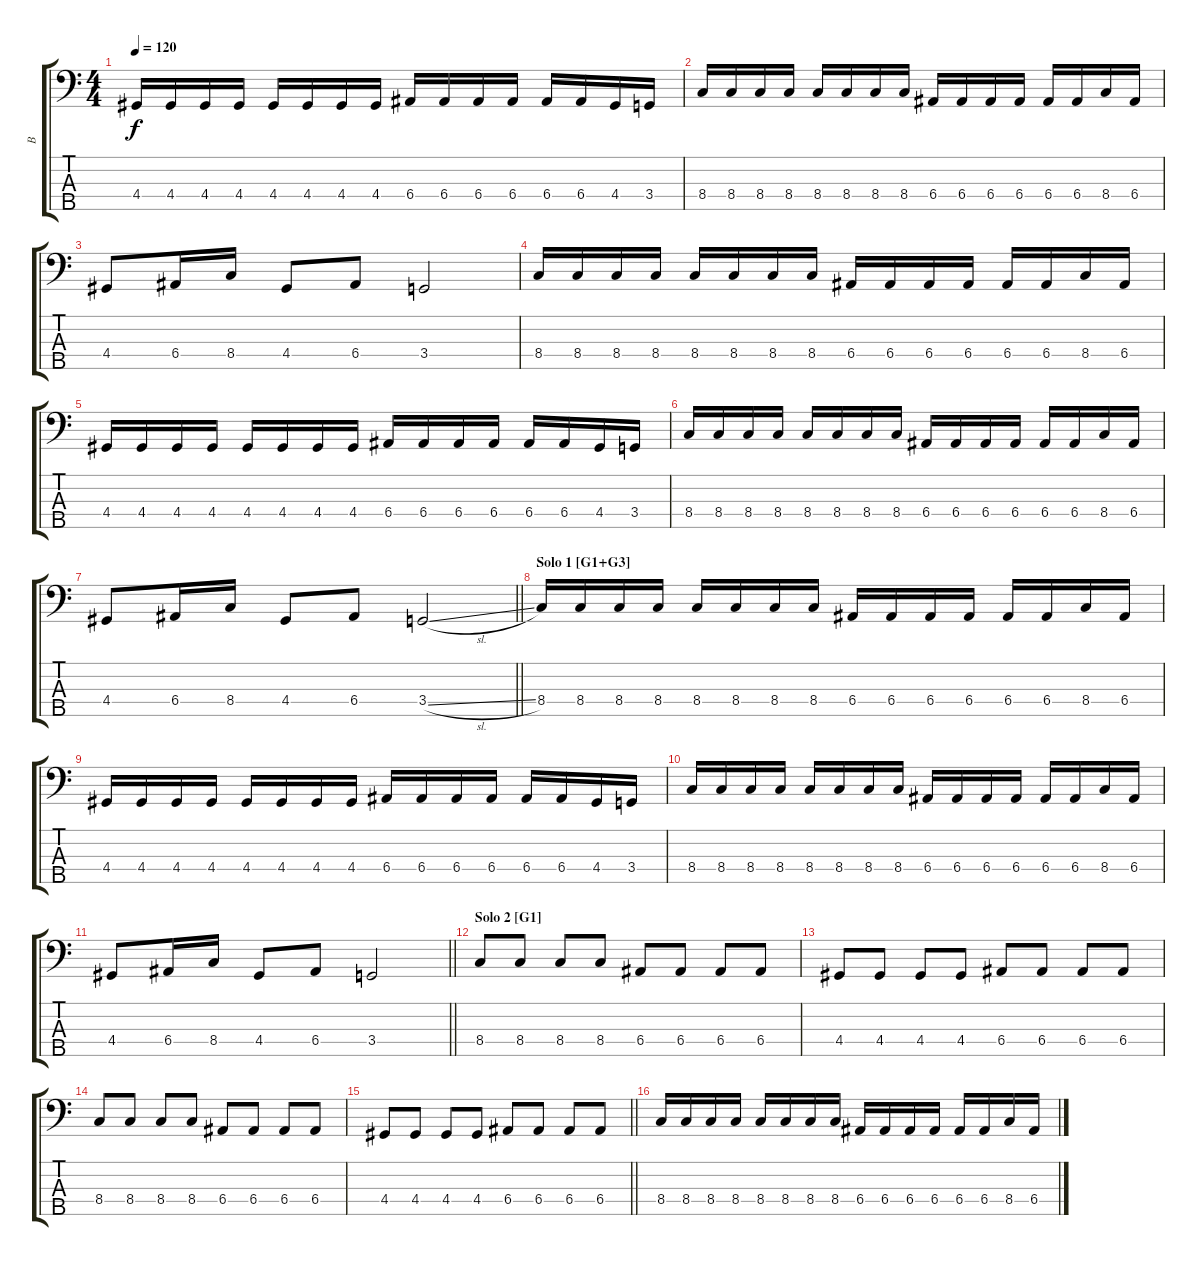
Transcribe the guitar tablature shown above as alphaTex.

\track ("B" "B") {instrument electricbassfinger}
\staff {score tabs}
\tuning (G2 D2 A1 E1 B0) {hide}
\ts (4 4)
\tempo 120
\clef f4
\ks c
4.4.16{dy f} 4.4.16 4.4.16 4.4.16 4.4.16 4.4.16 4.4.16 4.4.16 6.4.16 6.4.16 6.4.16 6.4.16 6.4.16 6.4.16 4.4.16 3.4.16 |
8.4.16 8.4.16 8.4.16 8.4.16 8.4.16 8.4.16 8.4.16 8.4.16 6.4.16 6.4.16 6.4.16 6.4.16 6.4.16 6.4.16 8.4.16 6.4.16 |
4.4.8 6.4.16 8.4.16 4.4.8 6.4.8 3.4.2 |
8.4.16 8.4.16 8.4.16 8.4.16 8.4.16 8.4.16 8.4.16 8.4.16 6.4.16 6.4.16 6.4.16 6.4.16 6.4.16 6.4.16 8.4.16 6.4.16 |
4.4.16 4.4.16 4.4.16 4.4.16 4.4.16 4.4.16 4.4.16 4.4.16 6.4.16 6.4.16 6.4.16 6.4.16 6.4.16 6.4.16 4.4.16 3.4.16 |
8.4.16 8.4.16 8.4.16 8.4.16 8.4.16 8.4.16 8.4.16 8.4.16 6.4.16 6.4.16 6.4.16 6.4.16 6.4.16 6.4.16 8.4.16 6.4.16 |
\barLineRight lightlight
4.4.8 6.4.16 8.4.16 4.4.8 6.4.8 3.4{sl}.2 |
\section ("" "Solo 1 [G1+G3]")
8.4.16 8.4.16 8.4.16 8.4.16 8.4.16 8.4.16 8.4.16 8.4.16 6.4.16 6.4.16 6.4.16 6.4.16 6.4.16 6.4.16 8.4.16 6.4.16 |
4.4.16 4.4.16 4.4.16 4.4.16 4.4.16 4.4.16 4.4.16 4.4.16 6.4.16 6.4.16 6.4.16 6.4.16 6.4.16 6.4.16 4.4.16 3.4.16 |
8.4.16 8.4.16 8.4.16 8.4.16 8.4.16 8.4.16 8.4.16 8.4.16 6.4.16 6.4.16 6.4.16 6.4.16 6.4.16 6.4.16 8.4.16 6.4.16 |
\barLineRight lightlight
4.4.8 6.4.16 8.4.16 4.4.8 6.4.8 3.4.2 |
\section ("" "Solo 2 [G1]")
8.4.8 8.4.8 8.4.8 8.4.8 6.4.8 6.4.8 6.4.8 6.4.8 |
4.4.8 4.4.8 4.4.8 4.4.8 6.4.8 6.4.8 6.4.8 6.4.8 |
8.4.8 8.4.8 8.4.8 8.4.8 6.4.8 6.4.8 6.4.8 6.4.8 |
\barLineRight lightlight
4.4.8 4.4.8 4.4.8 4.4.8 6.4.8 6.4.8 6.4.8 6.4.8 |
8.4.16 8.4.16 8.4.16 8.4.16 8.4.16 8.4.16 8.4.16 8.4.16 6.4.16 6.4.16 6.4.16 6.4.16 6.4.16 6.4.16 8.4.16 6.4.16
